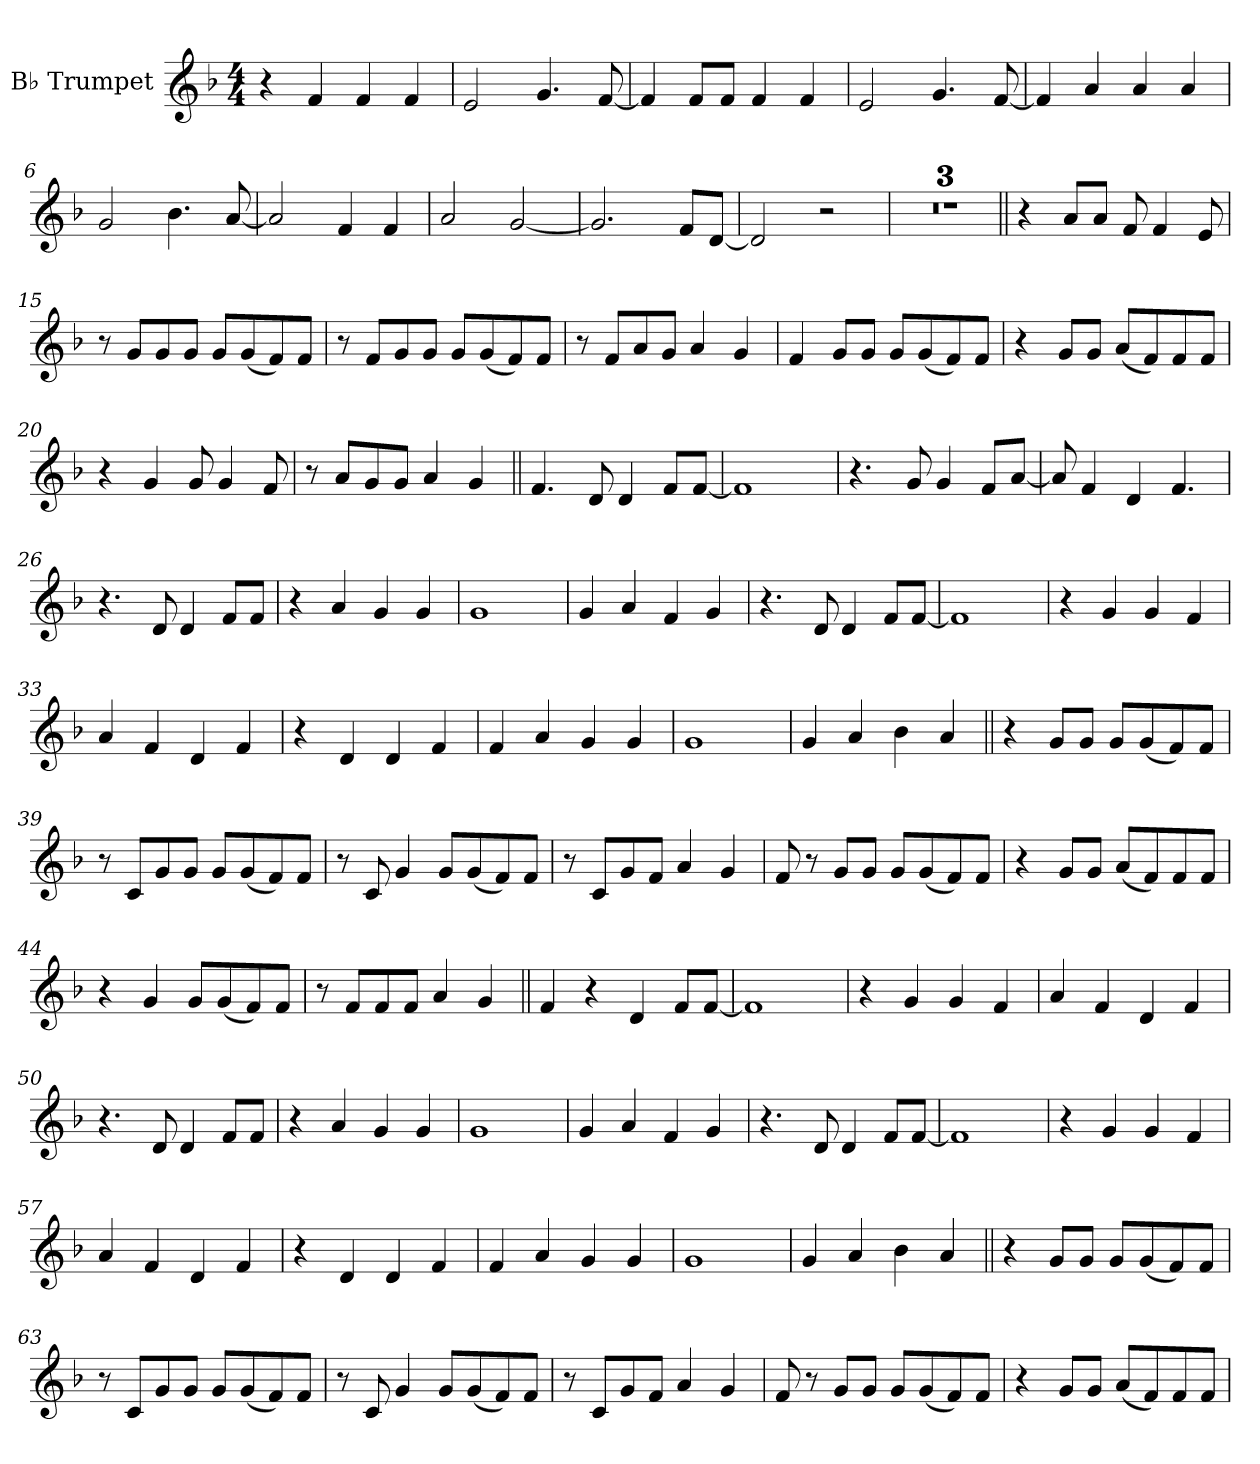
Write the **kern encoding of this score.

**kern
*part1
*staff1
*I"B♭ Trumpet
*I'B♭ Tpt.
*clefG2
*k[b-]
*M4/4
=1
4r
4f
4f
4f
=2
2e
4.g
[8f
=3
4f]
8fL
8fJ
4f
4f
=4
2e
4.g
[8f
=5
4f]
4a
4a
4a
=6
2g
4.b-
[8a
=7
2a]
4f
4f
=8
2a
[2g
=9
2.g]
8fL
[8dJ
=10
2d]
2r
=11
1r
=12
1r
=13
1r
=14||
4r
8aL
8aJ
8f
4f
8e
=15
8r
8gL
8g
8gJ
8gL
(<8g
8f)
8fJ
=16
8r
8fL
8g
8gJ
8gL
(<8g
8f)
8fJ
=17
8r
8fL
8a
8gJ
4a
4g
=18
4f
8gL
8gJ
8gL
(<8g
8f)
8fJ
=19
4r
8gL
8gJ
(<8aL
8f)
8f
8fJ
=20
4r
4g
8g
4g
8f
=21
8r
8aL
8g
8gJ
4a
4g
=22||
4.f
8d
4d
8fL
[8fJ
=23
1f]
=24
4.r
8g
4g
8fL
[8aJ
=25
8a]
4f
4d
4.f
=26
4.r
8d
4d
8fL
8fJ
=27
4r
4a
4g
4g
=28
1g
=29
4g
4a
4f
4g
=30
4.r
8d
4d
8fL
[8fJ
=31
1f]
=32
4r
4g
4g
4f
=33
4a
4f
4d
4f
=34
4r
4d
4d
4f
=35
4f
4a
4g
4g
=36
1g
=37
4g
4a
4b-
4a
=38||
4r
8gL
8gJ
8gL
(<8g
8f)
8fJ
=39
8r
8cL
8g
8gJ
8gL
(<8g
8f)
8fJ
=40
8r
8c
4g
8gL
(<8g
8f)
8fJ
=41
8r
8cL
8g
8fJ
4a
4g
=42
8f
8r
8gL
8gJ
8gL
(<8g
8f)
8fJ
=43
4r
8gL
8gJ
(<8aL
8f)
8f
8fJ
=44
4r
4g
8gL
(<8g
8f)
8fJ
=45
8r
8fL
8f
8fJ
4a
4g
=46||
4f
4r
4d
8fL
[8fJ
=47
1f]
=48
4r
4g
4g
4f
=49
4a
4f
4d
4f
=50
4.r
8d
4d
8fL
8fJ
=51
4r
4a
4g
4g
=52
1g
=53
4g
4a
4f
4g
=54
4.r
8d
4d
8fL
[8fJ
=55
1f]
=56
4r
4g
4g
4f
=57
4a
4f
4d
4f
=58
4r
4d
4d
4f
=59
4f
4a
4g
4g
=60
1g
=61
4g
4a
4b-
4a
=62||
4r
8gL
8gJ
8gL
(<8g
8f)
8fJ
=63
8r
8cL
8g
8gJ
8gL
(<8g
8f)
8fJ
=64
8r
8c
4g
8gL
(<8g
8f)
8fJ
=65
8r
8cL
8g
8fJ
4a
4g
=66
8f
8r
8gL
8gJ
8gL
(<8g
8f)
8fJ
=67
4r
8gL
8gJ
(<8aL
8f)
8f
8fJ
=
*-
